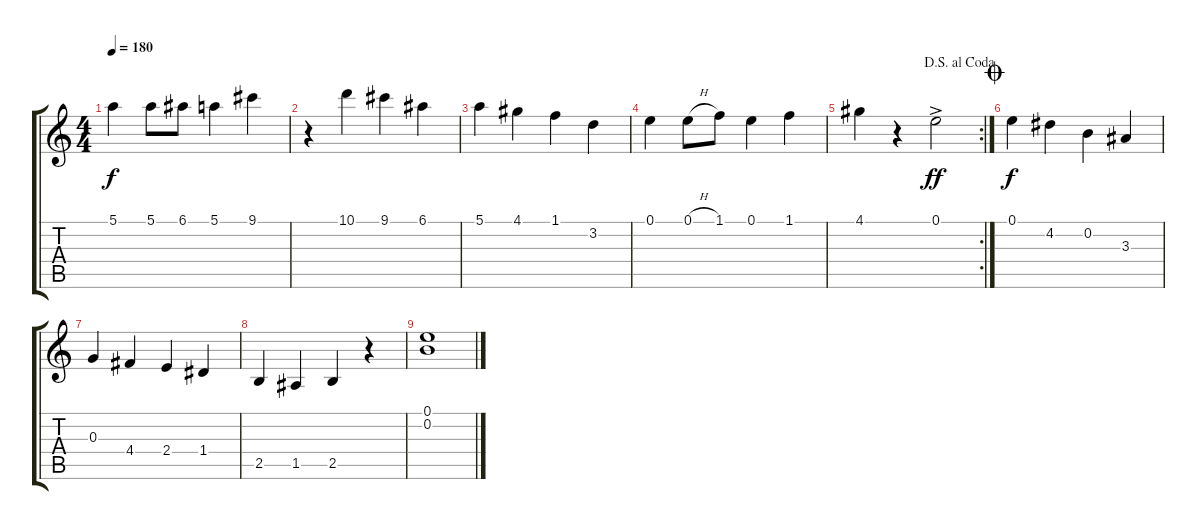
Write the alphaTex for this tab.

\track "" {instrument acousticguitarnylon}
\staff {score tabs}
\tuning (E4 B3 G3 D3 A2 E2) {hide}
\ts (4 4)
\tempo 180
\clef g2
\ks c
5.1.4{dy f} 5.1.8 6.1.8 5.1.4 9.1.4 |
r.4 10.1.4 9.1.4 6.1.4 |
5.1.4 4.1.4 1.1.4 3.2.4 |
0.1.4 0.1{h}.8 1.1.8 0.1.4 1.1.4 |
\rc 2
\jump dalsegnoalcoda
4.1.4 r.4 0.1{ac}.2{dy ff} |
\jump coda
0.1.4{dy f} 4.2.4 0.2.4 3.3.4 |
0.3.4 4.4.4 2.4.4 1.4.4 |
2.5.4 1.5.4 2.5.4 r.4 |
(0.1 0.2).1
